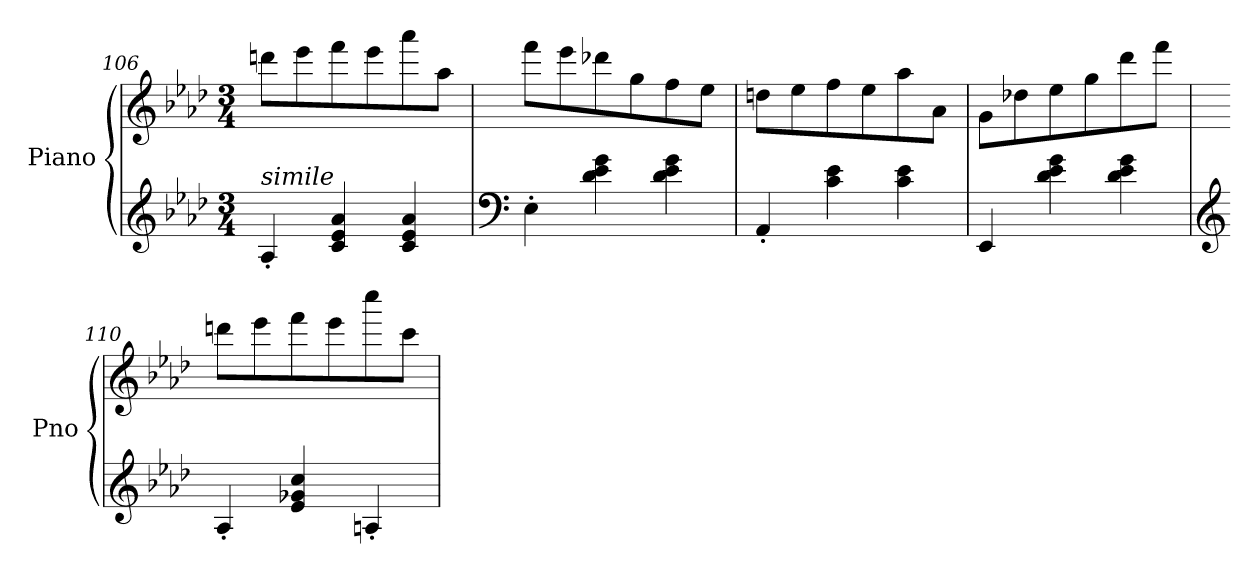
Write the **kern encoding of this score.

**kern	**kern
*part1	*part1
*staff2	*staff1
*I"Piano	*
*I'Pno	*
*clefG2	*clefG2
*k[b-e-a-d-]	*k[b-e-a-d-]
*M3/4	*M3/4
=106	=106
!LO:TX:a:i:t=simile	!
4A-'/	8dddn\L
.	8eee-\
4c/ 4e-/ 4a-/	8fff\
.	8eee-\
4c/ 4e-/ 4a-/	8aaa-\
.	8aa-\J
=107	=107
*clefF4	*
4E-'\	8fff\L
.	8eee-\
4d-\ 4e-\ 4g\	8ddd-X\
.	8gg\
4d-\ 4e-\ 4g\	8ff\
.	8ee-\J
=108	=108
4AA-'/	8ddn\L
.	8ee-\
4c\ 4e-\	8ff\
.	8ee-\
4c\ 4e-\	8aa-\
.	8a-\J
=109	=109
4EE-/	8g\L
.	8dd-X\
4d-\ 4e-\ 4g\	8ee-\
.	8gg\
4d-\ 4e-\ 4g\	8ddd-\
.	8fff\J
!!LO:LB:g=z
=110	=110
*clefG2	*
4A-'/	8dddn\L
.	8eee-\
4e-/ 4g-X/ 4cc/	8fff\
.	8eee-\
4An'/	8cccc\
.	8ccc\J
=	=
*-	*-
